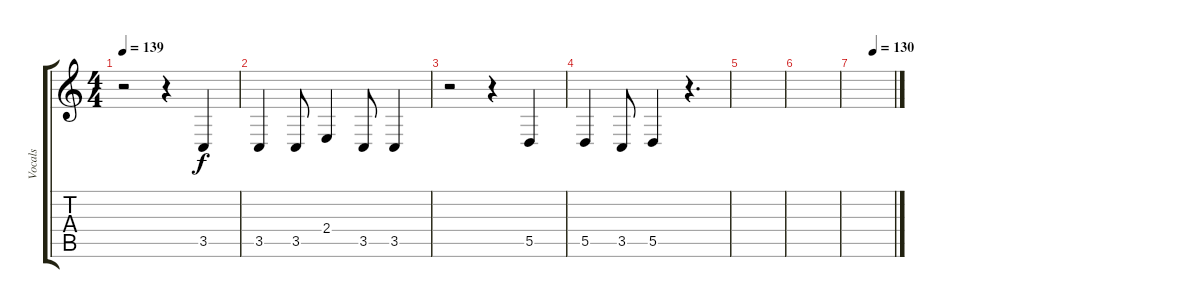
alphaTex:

\track ("Vocals" "Vocals") {instrument tenorsax}
\staff {score tabs}
\tuning (E4 B3 G3 D3 A2 E2) {hide}
\ts (4 4)
\tempo 139
\clef g2
\ks c
r.2{dy f} r.4 3.5.4 |
3.5.4 3.5.8 2.4.4 3.5.8 3.5.4 |
r.2 r.4 5.5.4 |
5.5.4 3.5.8 5.5.4 r.4{d} |
|
|
\tempo (130 0.5)
